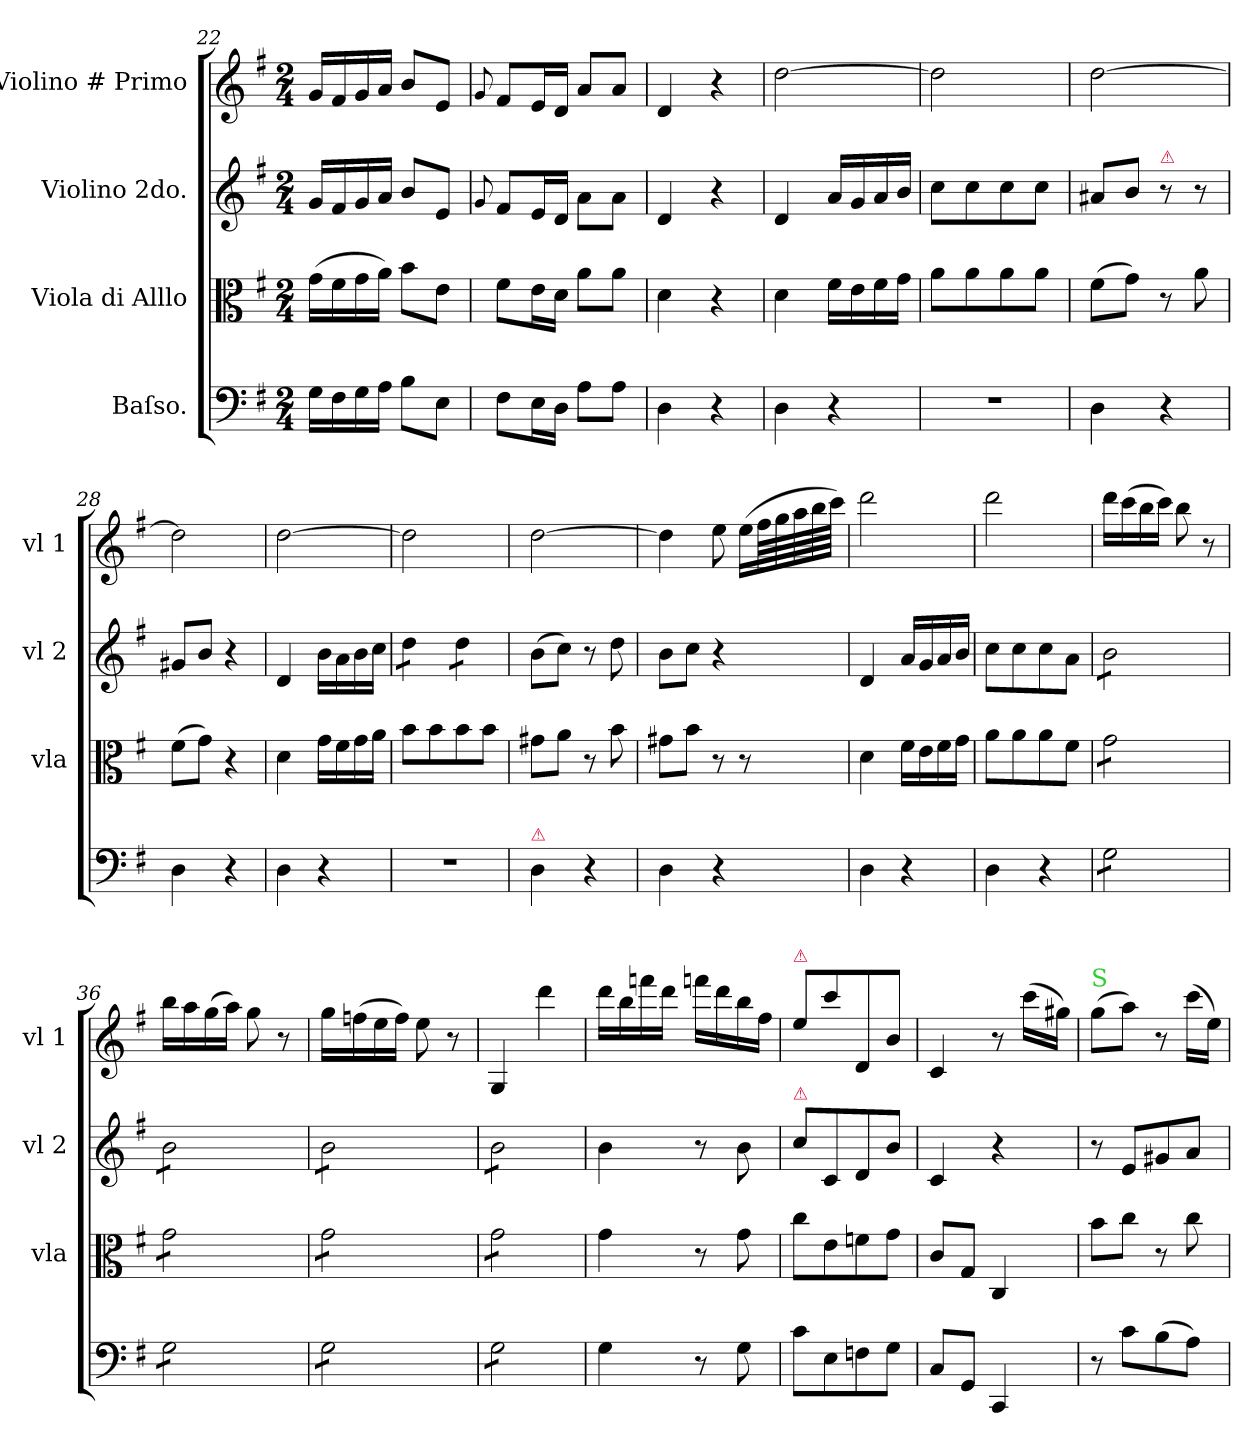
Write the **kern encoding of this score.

**kern	**dynam	**kern	**kern	**dynam	**kern
*part4	*part4	*part3	*part2	*part2	*part1
*staff4	*staff4	*staff3	*staff2	*staff2	*staff1
*I"Baſso.	*	*I"Viola di Alllo	*I"Violino 2do.	*	*I"Violino # Primo
*	*	*I'vla	*I'vl 2	*	*I'vl 1
*clefF4	*	*clefC3	*clefG2	*	*clefG2
*k[f#]	*	*k[f#]	*k[f#]	*	*k[f#]
*M2/4	*	*M2/4	*M2/4	*	*M2/4
=22	=22	=22	=22	=22	=22
16GLL	.	(>16gLL	16gLL	.	16gLL
!	!LO:DY:a	!	!	!	!
16F#	for	16f#	16f#	.	16f#
16G	.	16g	16g	.	16g
16AJJ	.	16aJJ)	16aJJ	.	16aJJ
8BL	.	8bL	8bL	.	8bL
8EJ	.	8eJ	8eJ	.	8eJ
=23	=23	=23	=23	=23	=23
.	.	.	8qqg/	.	8qqg/
8F#L	.	8f#L	8f#L	.	8f#L
16EL	.	16eL	16eL	.	16eL
16DJJ	.	16dJJ	16dJJ	.	16dJJ
8AL	.	8aL	8a\L	.	8aL
8AJ	.	8aJ	8a\J	.	8aJ
=24	=24	=24	=24	=24	=24
4D	.	4d	4d	.	4d
4r	.	4r	4r	.	4r
=25	=25	=25	=25	=25	=25
4D	.	4d	4d	.	[2dd
4r	.	16f#LL	16aLL	.	.
.	.	16e	16g	.	.
.	.	16f#	16a	.	.
.	.	16gJJ	16bJJ	.	.
=26	=26	=26	=26	=26	=26
2r	.	8aL	8ccL	.	2dd]
.	.	8a	8cc	.	.
.	.	8a	8cc	.	.
.	.	8aJ	8ccJ	.	.
=27	=27	=27	=27	=27	=27
4D	.	(>8f#L	8a#XL	.	[2dd
.	.	8gJ)	8bJ	.	.
!	!	!	!LO:TX:a:color=crimson:t=⚠	!	!
4r	.	8r	8r	.	.
.	.	8a	8r	.	.
=28	=28	=28	=28	=28	=28
4D	.	(>8f#L	8g#XL	.	2dd]
.	.	8gJ)	8bJ	.	.
4r	.	4r	4r	.	.
=29	=29	=29	=29	=29	=29
4D	.	4d	4d	.	[2dd
4r	.	16gLL	16bLL	.	.
.	.	16f#	16a	.	.
.	.	16g	16b	.	.
.	.	16aJJ	16ccJJ	.	.
=30	=30	=30	=30	=30	=30
*	*	*	*tremolo	*	*
2r	.	8bL	8ddL	.	2dd]
.	.	8b	8ddJ	.	.
.	.	8b	8ddL	.	.
.	.	8bJ	8ddJ	.	.
*	*	*	*Xtremolo	*	*
=31	=31	=31	=31	=31	=31
!LO:TX:a:color=crimson:t=⚠	!	!	!	!	!
4D	.	8g#XL	(>8bL	.	[2dd
.	.	8aJ	8ccJ)	.	.
4r	.	8r	8r	.	.
.	.	8b	8dd	.	.
=32	=32	=32	=32	=32	=32
4D	.	8g#XL	8bL	.	4dd]
.	.	8bJ	8ccJ	.	.
4r	.	8r	4r	.	8ee
.	.	8r	.	.	(>16eeLL
*	*	*	*	*	*Xtuplet
.	.	.	.	.	80ff#LL
.	.	.	.	.	80gg
.	.	.	.	.	80aa
.	.	.	.	.	80bb
.	.	.	.	.	80cccJJJJ)
=33	=33	=33	=33	=33	=33
4D	.	4d	4d	.	2ddd
4r	.	16f#LL	16aLL	.	.
!	!	!	!	!LO:DY:a	!
.	.	16e	16g	p&colon;	.
.	.	16f#	16a	.	.
.	.	16gJJ	16bJJ	.	.
=34	=34	=34	=34	=34	=34
4D	.	8aL	8ccL	.	2ddd
.	.	8a	8cc	.	.
4r	.	8a	8cc	.	.
.	.	8f#J	8aJ	.	.
=35	=35	=35	=35	=35	=35
*tremolo	*	*	*	*	*
*	*	*tremolo	*	*	*
*	*	*	*tremolo	*	*
8GL	.	8gL	8bL	.	16dddLL
.	.	.	.	.	(>16ccc
8G	.	8g	8b	.	16bb
.	.	.	.	.	16cccJJ)
8G	.	8g	8b	.	8bb
8GJ	.	8gJ	8bJ	.	8r
=36	=36	=36	=36	=36	=36
8GL	.	8gL	8bL	.	16bbLL
.	.	.	.	.	16aa
8G	.	8g	8b	.	(>16gg
.	.	.	.	.	16aaJJ)
8G	.	8g	8b	.	8gg
8GJ	.	8gJ	8bJ	.	8r
=37	=37	=37	=37	=37	=37
8GL	.	8gL	8bL	.	16ggLL
.	.	.	.	.	(>16ffn
8G	.	8g	8b	.	16ee
.	.	.	.	.	16ffJJ)
8G	.	8g	8b	.	8ee
8GJ	.	8gJ	8bJ	.	8r
=38	=38	=38	=38	=38	=38
8GL	.	8gL	8bL	.	4G
8G	.	8g	8b	.	.
8G	.	8g	8b	.	4ddd
8GJ	.	8gJ	8bJ	.	.
*	*	*	*Xtremolo	*	*
*	*	*Xtremolo	*	*	*
*Xtremolo	*	*	*	*	*
=39	=39	=39	=39	=39	=39
4G	.	4g	4b	.	16dddLL
.	.	.	.	.	16bb
.	.	.	.	.	16fffn
.	.	.	.	.	16dddJJ
8r	.	8r	8r	.	16fffnLL
.	.	.	.	.	16ddd
!	!	!	!	!LO:DY:a	!
8G	.	8g	8b	for	16bb
.	.	.	.	.	16ff#JJ
=40	=40	=40	=40	=40	=40
!	!	!	!	!	!LO:TX:a:color=crimson:t=⚠
!	!	!	!LO:TX:a:color=crimson:t=⚠	!	!
8cL	.	8ccL	8cc\L	.	8ee\L
8E	.	8e	8c/	.	8ccc\
8Fn	.	8fn	8d/	.	8d/
8GJ	.	8gJ	8b/J	.	8b/J
=41	=41	=41	=41	=41	=41
8CL	.	8cL	4c	.	4c
8GGJ	.	8GJ	.	.	.
!	!LO:DY:a	!	!	!	!
4CC	for	4C	4r	.	8r
.	.	.	.	.	(>16cccLL
.	.	.	.	.	16gg#XJJ)
=42	=42	=42	=42	=42	=42
!	!	!	!	!	!LO:TX:a:color=limegreen:t=S
8r	.	8bL	8r	.	(>8ggL
8cL	.	8ccJ	8eL	.	8aaJ)
(>8B	.	8r	8g#X	.	8r
8AJ)	.	8cc	8aJ	.	(>16cccLL
.	.	.	.	.	16eeJJ)
=	=	=	=	=	=
*-	*-	*-	*-	*-	*-
